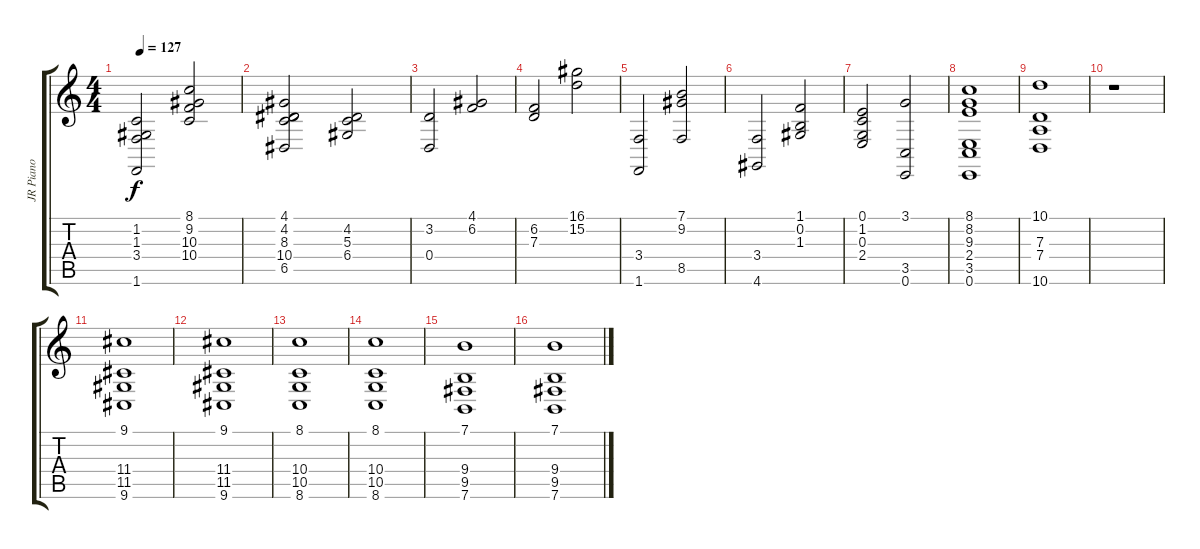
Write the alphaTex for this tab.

\track ("JR Piano" "JR Piano") {instrument acousticgrandpiano}
\staff {score tabs}
\tuning (E4 B3 G3 D3 A2 E2) {hide}
\ts (4 4)
\tempo 127
\clef g2
\ks c
(1.2 1.3 3.4 1.6).2{dy f} (8.1 9.2 10.3 10.4).2 |
(4.1 4.2 8.3 10.4 6.5).2 (4.2 5.3 6.4).2 |
(3.2 0.4).2 (4.1 6.2).2 |
(6.2 7.3).2 (16.1 15.2).2 |
(3.4 1.6).2 (7.1 9.2 8.5).2 |
(3.4 4.6).2 (1.1 0.2 1.3).2 |
(0.1 1.2 0.3 2.4).2 (3.1 3.5 0.6).2 |
(8.1 8.2 9.3 2.4 3.5 0.6).1 |
(10.1 7.3 7.4 10.6).1 |
r.1 |
(9.1 11.4 11.5 9.6).1 |
(9.1 11.4 11.5 9.6).1 |
(8.1 10.4 10.5 8.6).1 |
(8.1 10.4 10.5 8.6).1 |
(7.1 9.4 9.5 7.6).1 |
(7.1 9.4 9.5 7.6).1
